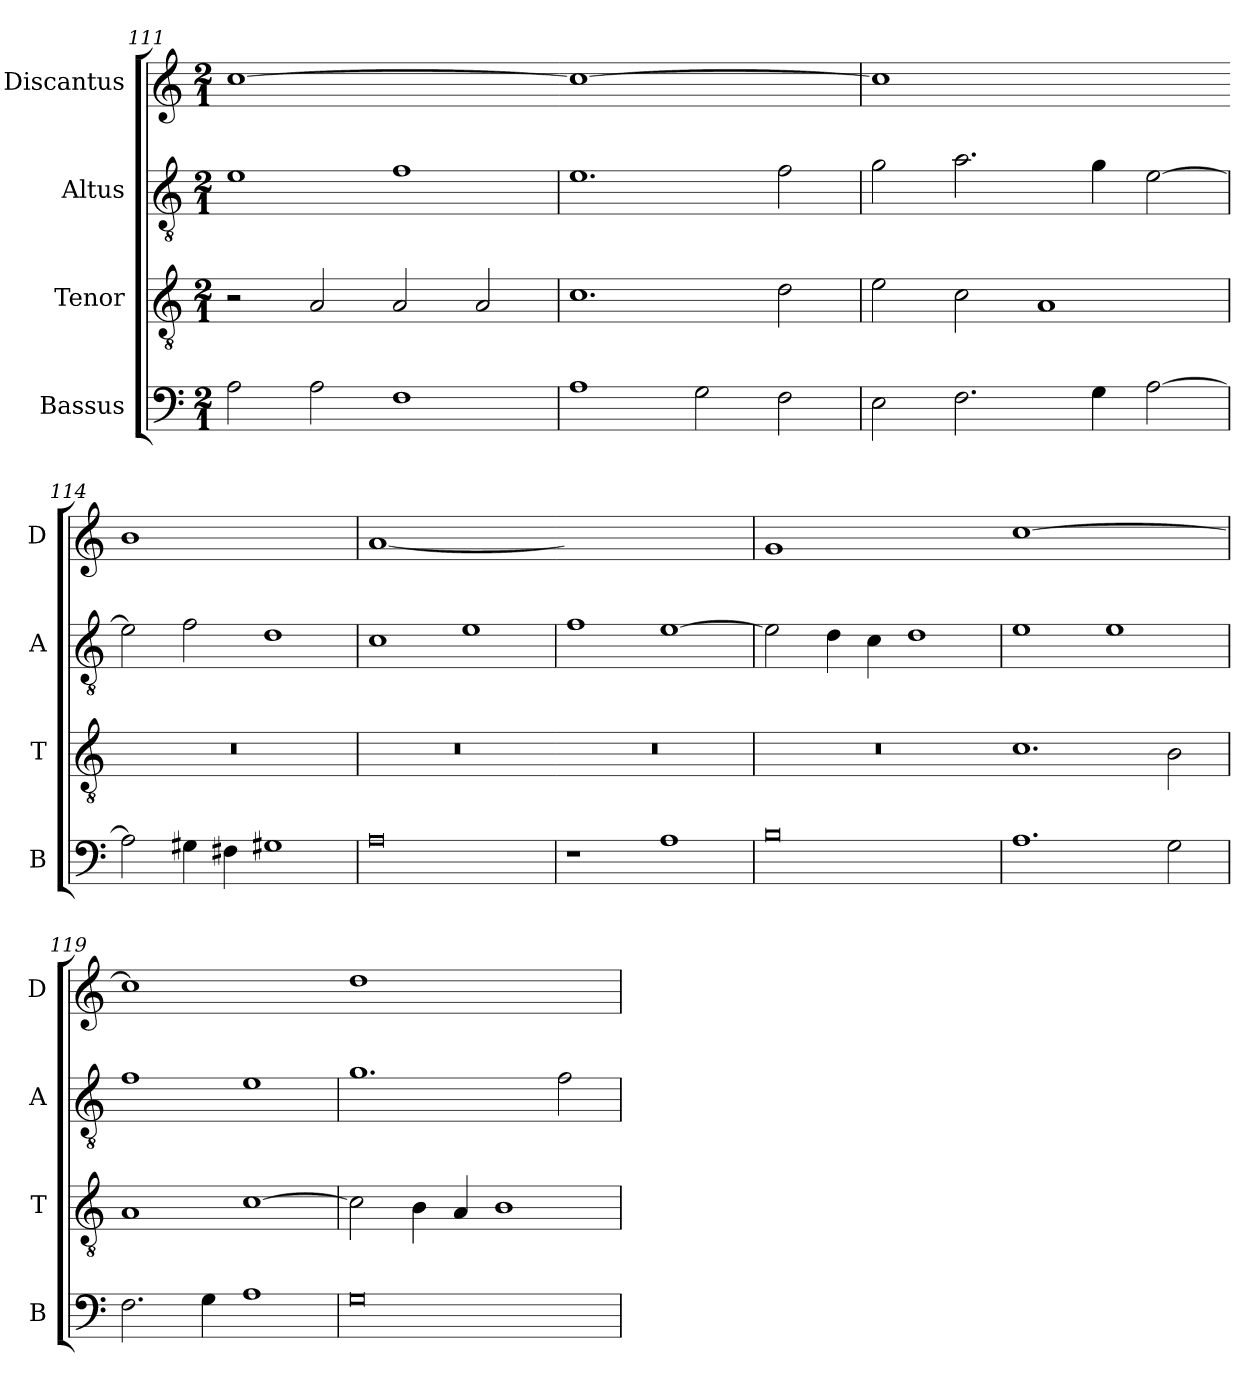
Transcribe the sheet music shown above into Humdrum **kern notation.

**kern	**kern	**kern	**kern
*part4	*part3	*part2	*part1
*staff4	*staff3	*staff2	*staff1
*I"Bassus	*I"Tenor	*I"Altus	*I"Discantus
*I'B	*I'T	*I'A	*I'D
*clefF4	*clefGv2	*clefGv2	*clefG2
*k[]	*k[]	*k[]	*k[]
*M2/1	*M2/1	*M2/1	*M2/1
=111	=111	=111	=111
!	!	!	!LO:N:vis=1
2A\	2r	1e	[0cc
2A\	2A/	.	.
1F	2A/	1f	.
.	2A/	.	.
=112	=112	=112	=112-
!	!	!	!LO:N:vis=1
1A	1.c	1.e	0cc_
2G\	.	.	.
2F\	2d\	2f\	.
=113	=113	=113	=113
!	!	!	!LO:N:vis=1
2E\	2e\	2g\	0cc]
2.F\	2c\	2.a\	.
.	1A	.	.
4G\	.	4g\	.
[2A\	.	[2e\	.
=114	=114	=114	=114-
!	!	!	!LO:N:vis=1
2A\]	0r	2e\]	0b
4G#X\	.	2f\	.
4F#X\	.	.	.
1G#X	.	1d	.
=115	=115	=115	=115
!	!	!	!LO:N:vis=1
0A	0r	1c	[0a
.	.	1e	.
=116	=116	=116	=116-
!	!	!	!LO:N:vis=1
1r	0r	1f	0ayy]
1A	.	[1e	.
=117	=117	=117	=117
!	!	!	!LO:N:vis=1
0B	0r	2e\]	0g
.	.	4d\	.
.	.	4c\	.
.	.	1d	.
=118	=118	=118	=118-
!	!	!	!LO:N:vis=1
1.A	1.c	1e	[0cc
.	.	1e	.
2G\	2B\	.	.
=119	=119	=119	=119
!	!	!	!LO:N:vis=1
2.F\	1A	1f	0cc]
4G\	.	.	.
1A	[1c	1e	.
=120	=120	=120	=120-
!	!	!	!LO:N:vis=1
0G	2c\]	1.g	0dd
.	4B\	.	.
.	4A/	.	.
.	1B	.	.
.	.	2f\	.
=	=	=	=
*-	*-	*-	*-
